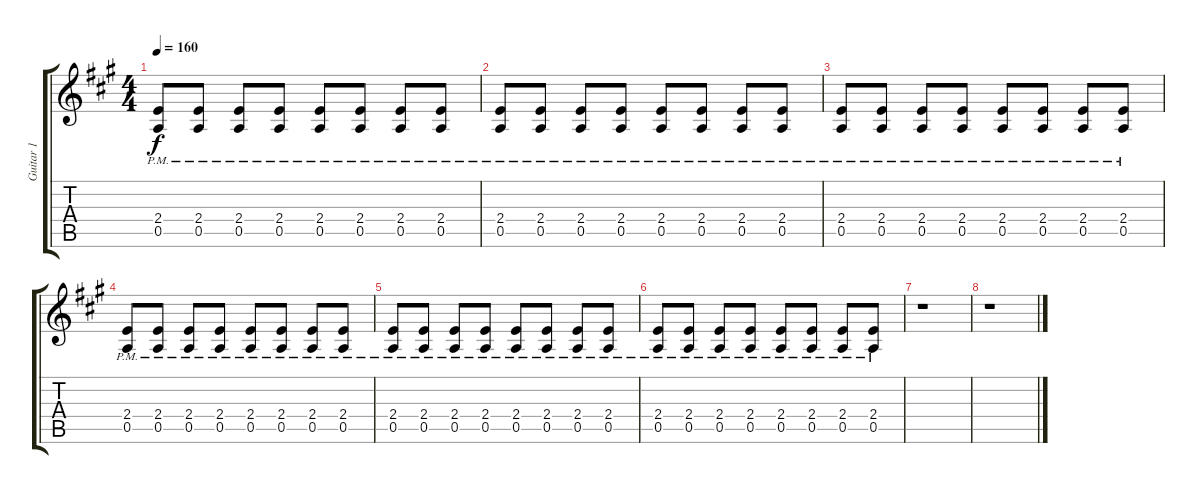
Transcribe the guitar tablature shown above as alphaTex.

\track ("Guitar 1" "Guitar 1") {instrument overdrivenguitar}
\staff {score tabs}
\tuning (E4 B3 G3 D3 A2 E2) {hide}
\ts (4 4)
\tempo 160
\clef g2
\ks a
(2.4{pm} 0.5{pm}).8{dy f} (2.4{pm} 0.5{pm}).8 (2.4{pm} 0.5{pm}).8 (2.4{pm} 0.5{pm}).8 (2.4{pm} 0.5{pm}).8 (2.4{pm} 0.5{pm}).8 (2.4{pm} 0.5{pm}).8 (2.4{pm} 0.5{pm}).8 |
(2.4{pm} 0.5{pm}).8 (2.4{pm} 0.5{pm}).8 (2.4{pm} 0.5{pm}).8 (2.4{pm} 0.5{pm}).8 (2.4{pm} 0.5{pm}).8 (2.4{pm} 0.5{pm}).8 (2.4{pm} 0.5{pm}).8 (2.4{pm} 0.5{pm}).8 |
(2.4{pm} 0.5{pm}).8 (2.4{pm} 0.5{pm}).8 (2.4{pm} 0.5{pm}).8 (2.4{pm} 0.5{pm}).8 (2.4{pm} 0.5{pm}).8 (2.4{pm} 0.5{pm}).8 (2.4{pm} 0.5{pm}).8 (2.4{pm} 0.5{pm}).8 |
(2.4{pm} 0.5{pm}).8 (2.4{pm} 0.5{pm}).8 (2.4{pm} 0.5{pm}).8 (2.4{pm} 0.5{pm}).8 (2.4{pm} 0.5{pm}).8 (2.4{pm} 0.5{pm}).8 (2.4{pm} 0.5{pm}).8 (2.4{pm} 0.5{pm}).8 |
(2.4{pm} 0.5{pm}).8 (2.4{pm} 0.5{pm}).8 (2.4{pm} 0.5{pm}).8 (2.4{pm} 0.5{pm}).8 (2.4{pm} 0.5{pm}).8 (2.4{pm} 0.5{pm}).8 (2.4{pm} 0.5{pm}).8 (2.4{pm} 0.5{pm}).8 |
(2.4{pm} 0.5{pm}).8 (2.4{pm} 0.5{pm}).8 (2.4{pm} 0.5{pm}).8 (2.4{pm} 0.5{pm}).8 (2.4{pm} 0.5{pm}).8 (2.4{pm} 0.5{pm}).8 (2.4{pm} 0.5{pm}).8 (2.4{pm} 0.5{pm}).8 |
r.1 |
r.1
